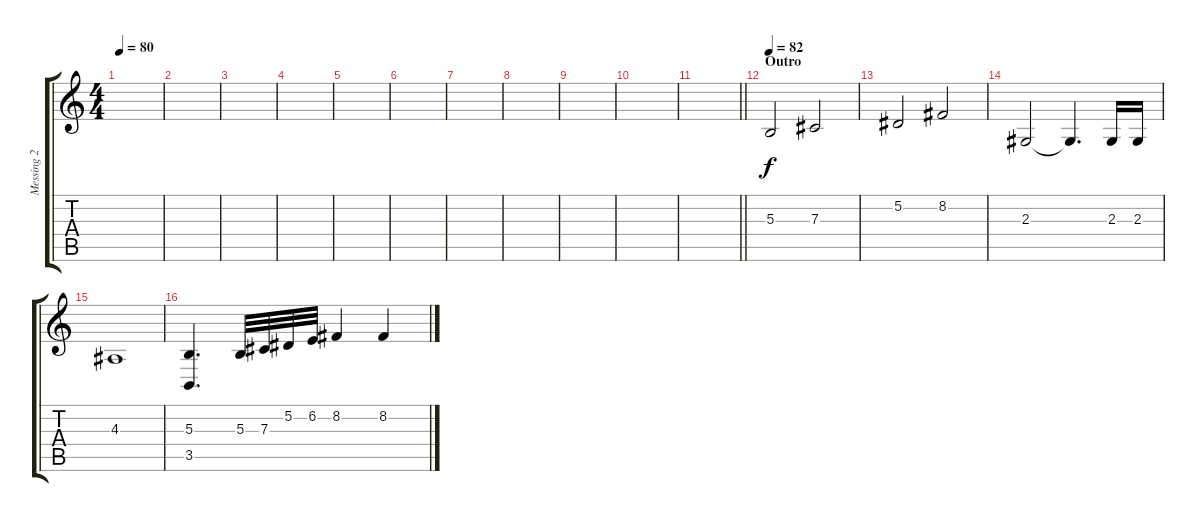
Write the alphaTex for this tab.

\track ("Messing 2" "Messing 2") {instrument tenorsax}
\staff {score tabs}
\tuning (Eb4 Bb3 Gb3 Db3 Ab2 Eb2) {hide}
\ts (4 4)
\tempo 80
\clef g2
\ks c
|
|
|
|
|
|
|
|
|
|
\barLineRight lightlight
|
\section ("" "Outro")
\tempo 82
5.3.2 7.3.2 |
5.2.2 8.2.2 |
2.3.2 2.3{t}.4{d} 2.3.16 2.3.16 |
4.3.1 |
(5.3 3.5).4{d} 5.3.32 7.3.32 5.2.32 6.2.32 8.2.4 8.2.4
